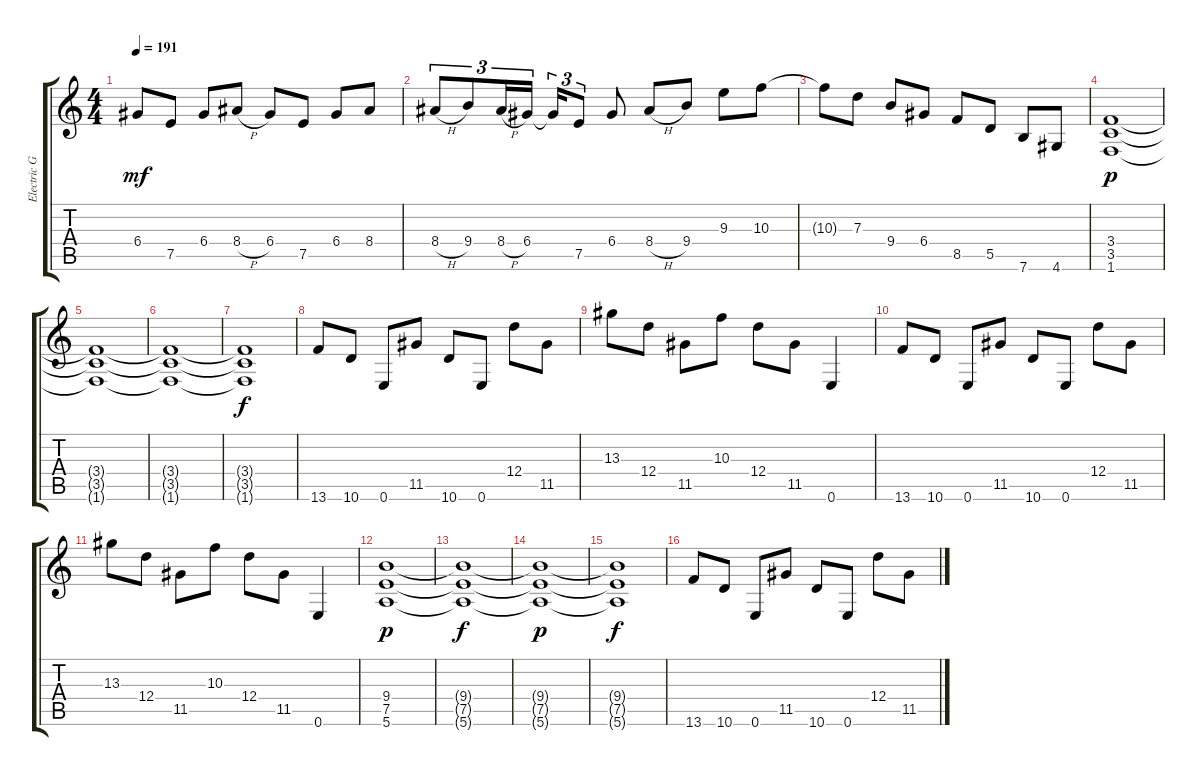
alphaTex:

\track ("Electric Guitar Right" "Electric G") {instrument distortionguitar}
\staff {score tabs}
\tuning (E4 B3 G3 D3 A2 E2) {hide}
\ts (4 4)
\tempo 191
\clef g2
\ks c
6.4{t}.8{dy mf} 7.5.8 6.4.8 8.4{h}.8 6.4.8 7.5.8 6.4.8 8.4.8 |
8.4{h}.8{tu (3 2)} 9.4.8{tu (3 2)} 8.4{h}.16{tu (3 2)} 6.4.16{tu (3 2)} 6.4{t}.16{tu (3 2)} 7.5.8{tu (3 2)} 6.4.8 8.4{h}.8 9.4.8 9.3.8 10.3.8 |
10.3{t}.8 7.3.8 9.4.8 6.4.8 8.5.8 5.5.8 7.6.8 4.6.8 |
(3.4 3.5 1.6).1{dy p} |
(3.4{t} 3.5{t} 1.6{t}).1 |
(3.4{t} 3.5{t} 1.6{t}).1 |
(3.4{t} 3.5{t} 1.6{t}).1{dy f} |
13.6.8 10.6.8 0.6.8 11.5.8 10.6.8 0.6.8 12.4.8 11.5.8 |
13.3.8 12.4.8 11.5.8 10.3.8 12.4.8 11.5.8 0.6.4 |
13.6.8 10.6.8 0.6.8 11.5.8 10.6.8 0.6.8 12.4.8 11.5.8 |
13.3.8 12.4.8 11.5.8 10.3.8 12.4.8 11.5.8 0.6.4 |
(9.4 7.5 5.6).1{dy p} |
(9.4{t} 7.5{t} 5.6{t}).1{dy f} |
(9.4{t} 7.5{t} 5.6{t}).1{dy p} |
(9.4{t} 7.5{t} 5.6{t}).1{dy f} |
13.6.8 10.6.8 0.6.8 11.5.8 10.6.8 0.6.8 12.4.8 11.5.8
